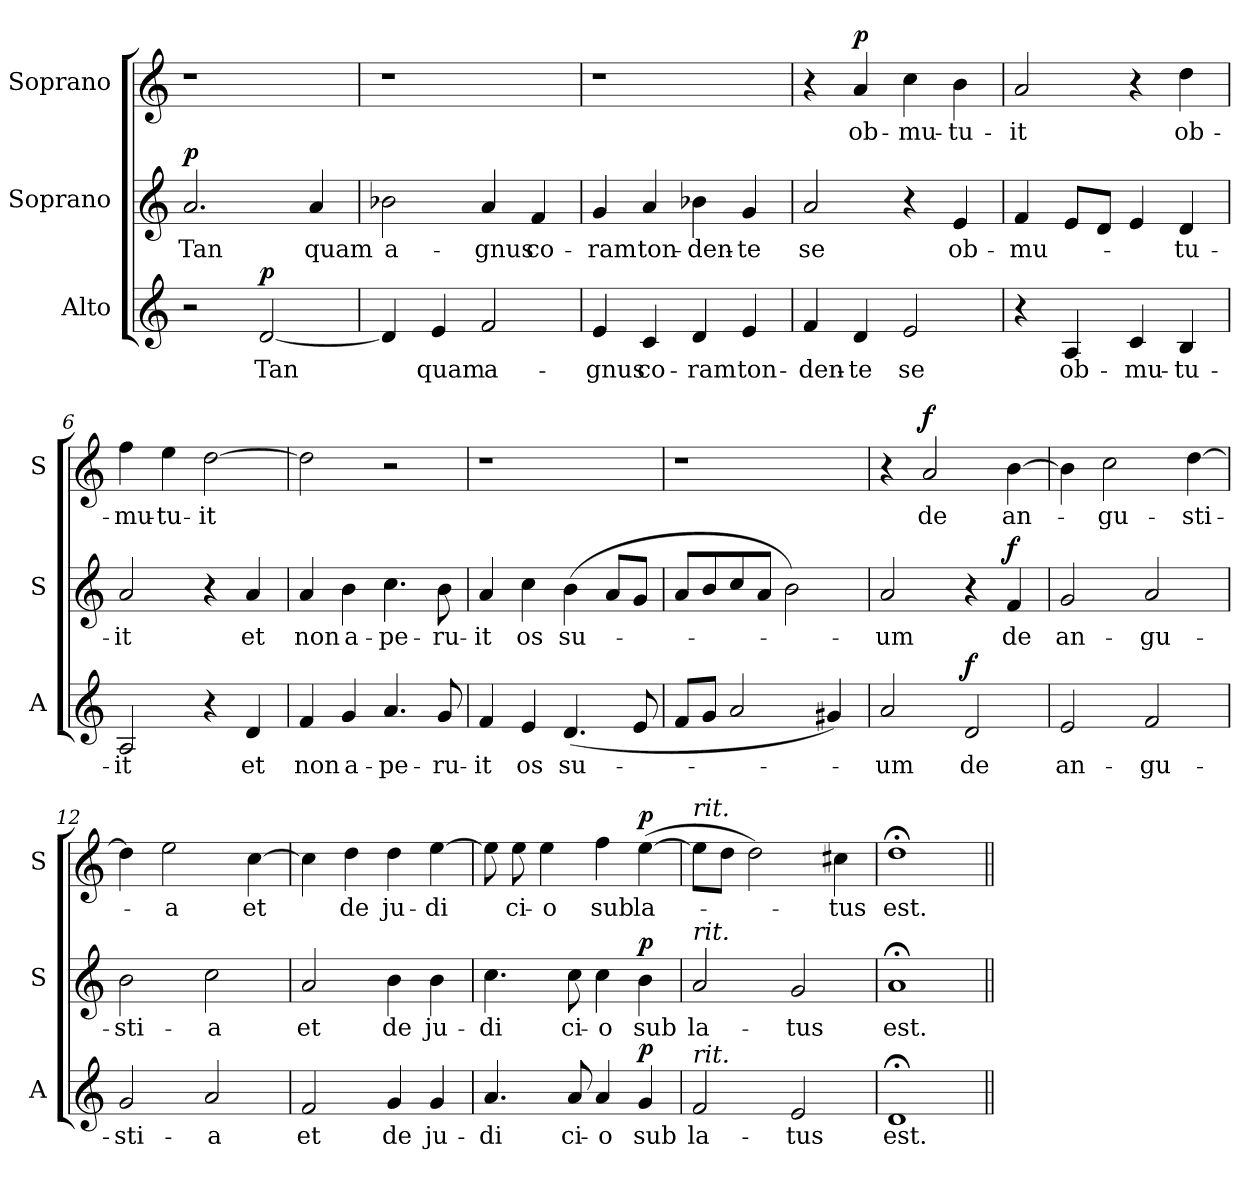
**kern	**text	**dynam	**kern	**text	**dynam	**kern	**text	**dynam
*part3	*part3	*part3	*part2	*part2	*part2	*part1	*part1	*part1
*staff3	*staff3	*staff3	*staff2	*staff2	*staff2	*staff1	*staff1	*staff1
*I"Alto	*	*	*I"Soprano	*	*	*I"Soprano	*	*
*I'A	*	*	*I'S	*	*	*I'S	*	*
*clefG2	*	*	*clefG2	*	*	*clefG2	*	*
*k[]	*	*	*k[]	*	*	*k[]	*	*
*C:	*	*	*C:	*	*	*C:	*	*
=1	=1	=1	=1	=1	=1	=1	=1	=1
!	!	!	!	!LO:LY:b	!LO:DY:a	!	!	!
2r	.	.	2.a/	Tan	p	1r	.	.
!	!LO:LY:b	!LO:DY:a	!	!	!	!	!	!
[2d/	Tan	p	.	.	.	.	.	.
!	!	!	!	!LO:LY:b	!	!	!	!
.	.	.	4a/	quam	.	.	.	.
=2	=2	=2	=2	=2	=2	=2	=2	=2
!	!	!	!	!LO:LY:b	!	!	!	!
4d/]	.	.	2b-X\	a-	.	1r	.	.
!	!LO:LY:b	!	!	!	!	!	!	!
4e/	quam	.	.	.	.	.	.	.
!	!LO:LY:b	!	!	!LO:LY:b	!	!	!	!
2f/	a-	.	4a/	-gnus	.	.	.	.
!	!	!	!	!LO:LY:b	!	!	!	!
.	.	.	4f/	co-	.	.	.	.
=3	=3	=3	=3	=3	=3	=3	=3	=3
!	!LO:LY:b	!	!	!LO:LY:b	!	!	!	!
4e/	-gnus	.	4g/	-ram	.	1r	.	.
!	!LO:LY:b	!	!	!LO:LY:b	!	!	!	!
4c/	co-	.	4a/	ton-	.	.	.	.
!	!LO:LY:b	!	!	!LO:LY:b	!	!	!	!
4d/	-ram	.	4b-X\	-den-	.	.	.	.
!	!LO:LY:b	!	!	!LO:LY:b	!	!	!	!
4e/	ton-	.	4g/	-te	.	.	.	.
=4	=4	=4	=4	=4	=4	=4	=4	=4
!	!LO:LY:b	!	!	!LO:LY:b	!	!	!	!
4f/	-den-	.	2a/	se	.	4r	.	.
!	!LO:LY:b	!	!	!	!	!	!LO:LY:b	!LO:DY:a
4d/	-te	.	.	.	.	4a/	ob-	p
!	!LO:LY:b	!	!	!	!	!	!LO:LY:b	!
2e/	se	.	4r	.	.	4cc\	-mu-	.
!	!	!	!	!LO:LY:b	!	!	!LO:LY:b	!
.	.	.	4e/	ob-	.	4b\	-tu-	.
=5	=5	=5	=5	=5	=5	=5	=5	=5
!	!	!	!	!LO:LY:b	!	!	!LO:LY:b	!
4r	.	.	4f/	-mu-	.	2a/	-it	.
!	!LO:LY:b	!	!	!	!	!	!	!
4A/	ob-	.	8e/L	.	.	.	.	.
.	.	.	8d/J	.	.	.	.	.
!	!LO:LY:b	!	!	!	!	!	!	!
4c/	-mu-	.	4e/	.	.	4r	.	.
!	!LO:LY:b	!	!	!LO:LY:b	!	!	!LO:LY:b	!
4B/	-tu-	.	4d/	-tu-	.	4dd\	ob-	.
!!LO:LB:g=z
=6	=6	=6	=6	=6	=6	=6	=6	=6
!	!LO:LY:b	!	!	!LO:LY:b	!	!	!LO:LY:b	!
2A/	-it	.	2a/	-it	.	4ff\	-mu-	.
!	!	!	!	!	!	!	!LO:LY:b	!
.	.	.	.	.	.	4ee\	-tu-	.
!	!	!	!	!	!	!	!LO:LY:b	!
4r	.	.	4r	.	.	[2dd\	-it	.
!	!LO:LY:b	!	!	!LO:LY:b	!	!	!	!
4d/	et	.	4a/	et	.	.	.	.
=7	=7	=7	=7	=7	=7	=7	=7	=7
!	!LO:LY:b	!	!	!LO:LY:b	!	!	!	!
4f/	non	.	4a/	non	.	2dd\]	.	.
!	!LO:LY:b	!	!	!LO:LY:b	!	!	!	!
4g/	a-	.	4b\	a-	.	.	.	.
!	!LO:LY:b	!	!	!LO:LY:b	!	!	!	!
4.a/	-pe-	.	4.cc\	-pe-	.	2r	.	.
!	!LO:LY:b	!	!	!LO:LY:b	!	!	!	!
8g/	-ru-	.	8b\	-ru-	.	.	.	.
=8	=8	=8	=8	=8	=8	=8	=8	=8
!	!LO:LY:b	!	!	!LO:LY:b	!	!	!	!
4f/	-it	.	4a/	-it	.	1r	.	.
!	!LO:LY:b	!	!	!LO:LY:b	!	!	!	!
4e/	os	.	4cc\	os	.	.	.	.
!	!LO:LY:b	!	!	!LO:LY:b	!	!	!	!
(<4.d/	su-	.	(>4b\	su-	.	.	.	.
.	.	.	8a/L	.	.	.	.	.
8e/	.	.	8g/J	.	.	.	.	.
=9	=9	=9	=9	=9	=9	=9	=9	=9
8f/L	.	.	8a/L	.	.	1r	.	.
8g/J	.	.	8b/	.	.	.	.	.
2a/	.	.	8cc/	.	.	.	.	.
.	.	.	8a/J	.	.	.	.	.
.	.	.	2b\)	.	.	.	.	.
4g#X/)	.	.	.	.	.	.	.	.
=10	=10	=10	=10	=10	=10	=10	=10	=10
!	!LO:LY:b	!	!	!LO:LY:b	!	!	!	!
2a/	-um	.	2a/	-um	.	4r	.	.
!	!	!	!	!	!	!	!LO:LY:b	!LO:DY:a
.	.	.	.	.	.	2a/	de	f
!	!LO:LY:b	!LO:DY:a	!	!	!	!	!	!
2d/	de	f	4r	.	.	.	.	.
!	!	!	!	!LO:LY:b	!LO:DY:a	!	!LO:LY:b	!
.	.	.	4f/	de	f	[4b\	an-	.
!!LO:LB:g=z
=11	=11	=11	=11	=11	=11	=11	=11	=11
!	!LO:LY:b	!	!	!LO:LY:b	!	!	!	!
2e/	an-	.	2g/	an-	.	4b\]	.	.
!	!	!	!	!	!	!	!LO:LY:b	!
.	.	.	.	.	.	2cc\	-gu-	.
!	!LO:LY:b	!	!	!LO:LY:b	!	!	!	!
2f/	-gu-	.	2a/	-gu-	.	.	.	.
!	!	!	!	!	!	!	!LO:LY:b	!
.	.	.	.	.	.	[4dd\	-sti-	.
=12	=12	=12	=12	=12	=12	=12	=12	=12
!	!LO:LY:b	!	!	!LO:LY:b	!	!	!	!
2g/	-sti-	.	2b\	-sti-	.	4dd\]	.	.
!	!	!	!	!	!	!	!LO:LY:b	!
.	.	.	.	.	.	2ee\	-a	.
!	!LO:LY:b	!	!	!LO:LY:b	!	!	!	!
2a/	-a	.	2cc\	-a	.	.	.	.
!	!	!	!	!	!	!	!LO:LY:b	!
.	.	.	.	.	.	[4cc\	et	.
=13	=13	=13	=13	=13	=13	=13	=13	=13
!	!LO:LY:b	!	!	!LO:LY:b	!	!	!	!
2f/	et	.	2a/	et	.	4cc\]	.	.
!	!	!	!	!	!	!	!LO:LY:b	!
.	.	.	.	.	.	4dd\	de	.
!	!LO:LY:b	!	!	!LO:LY:b	!	!	!LO:LY:b	!
4g/	de	.	4b\	de	.	4dd\	ju-	.
!	!LO:LY:b	!	!	!LO:LY:b	!	!	!LO:LY:b	!
4g/	ju-	.	4b\	ju-	.	[4ee\	-di	.
=14	=14	=14	=14	=14	=14	=14	=14	=14
!	!LO:LY:b	!	!	!LO:LY:b	!	!	!	!
4.a/	-di	.	4.cc\	-di	.	8ee\]	.	.
!	!	!	!	!	!	!	!LO:LY:b	!
.	.	.	.	.	.	8ee\	ci-	.
!	!	!	!	!	!	!	!LO:LY:b	!
.	.	.	.	.	.	4ee\	-o	.
!	!LO:LY:b	!	!	!LO:LY:b	!	!	!	!
8a/	ci-	.	8cc\	ci-	.	.	.	.
!	!LO:LY:b	!	!	!LO:LY:b	!	!	!LO:LY:b	!
4a/	-o	.	4cc\	-o	.	4ff\	sub	.
!	!LO:LY:b	!LO:DY:a	!	!LO:LY:b	!LO:DY:a	!	!LO:LY:b	!LO:DY:a
4g/	sub	p	4b\	sub	p	(>[4ee\	la-	p
=15	=15	=15	=15	=15	=15	=15	=15	=15
!	!	!	!	!	!	!LO:TX:a:i:t=rit.	!	!
!	!	!	!LO:TX:a:i:t=rit.	!	!	!	!	!
!LO:TX:a:i:t=rit.	!	!	!	!	!	!	!	!
!	!LO:LY:b	!	!	!LO:LY:b	!	!	!	!
2f/	la-	.	2a/	la-	.	8ee\L]	.	.
.	.	.	.	.	.	8dd\J	.	.
.	.	.	.	.	.	2dd\)	.	.
!	!LO:LY:b	!	!	!LO:LY:b	!	!	!	!
2e/	-tus	.	2g/	-tus	.	.	.	.
!	!	!	!	!	!	!	!LO:LY:b	!
.	.	.	.	.	.	4cc#X\	-tus	.
=16	=16	=16	=16	=16	=16	=16	=16	=16
!	!LO:LY:b	!	!	!LO:LY:b	!	!	!LO:LY:b	!
1d;<	est.	.	1a;<	est.	.	1dd;<	est.	.
=||	=||	=||	=||	=||	=||	=||	=||	=||
*-	*-	*-	*-	*-	*-	*-	*-	*-
